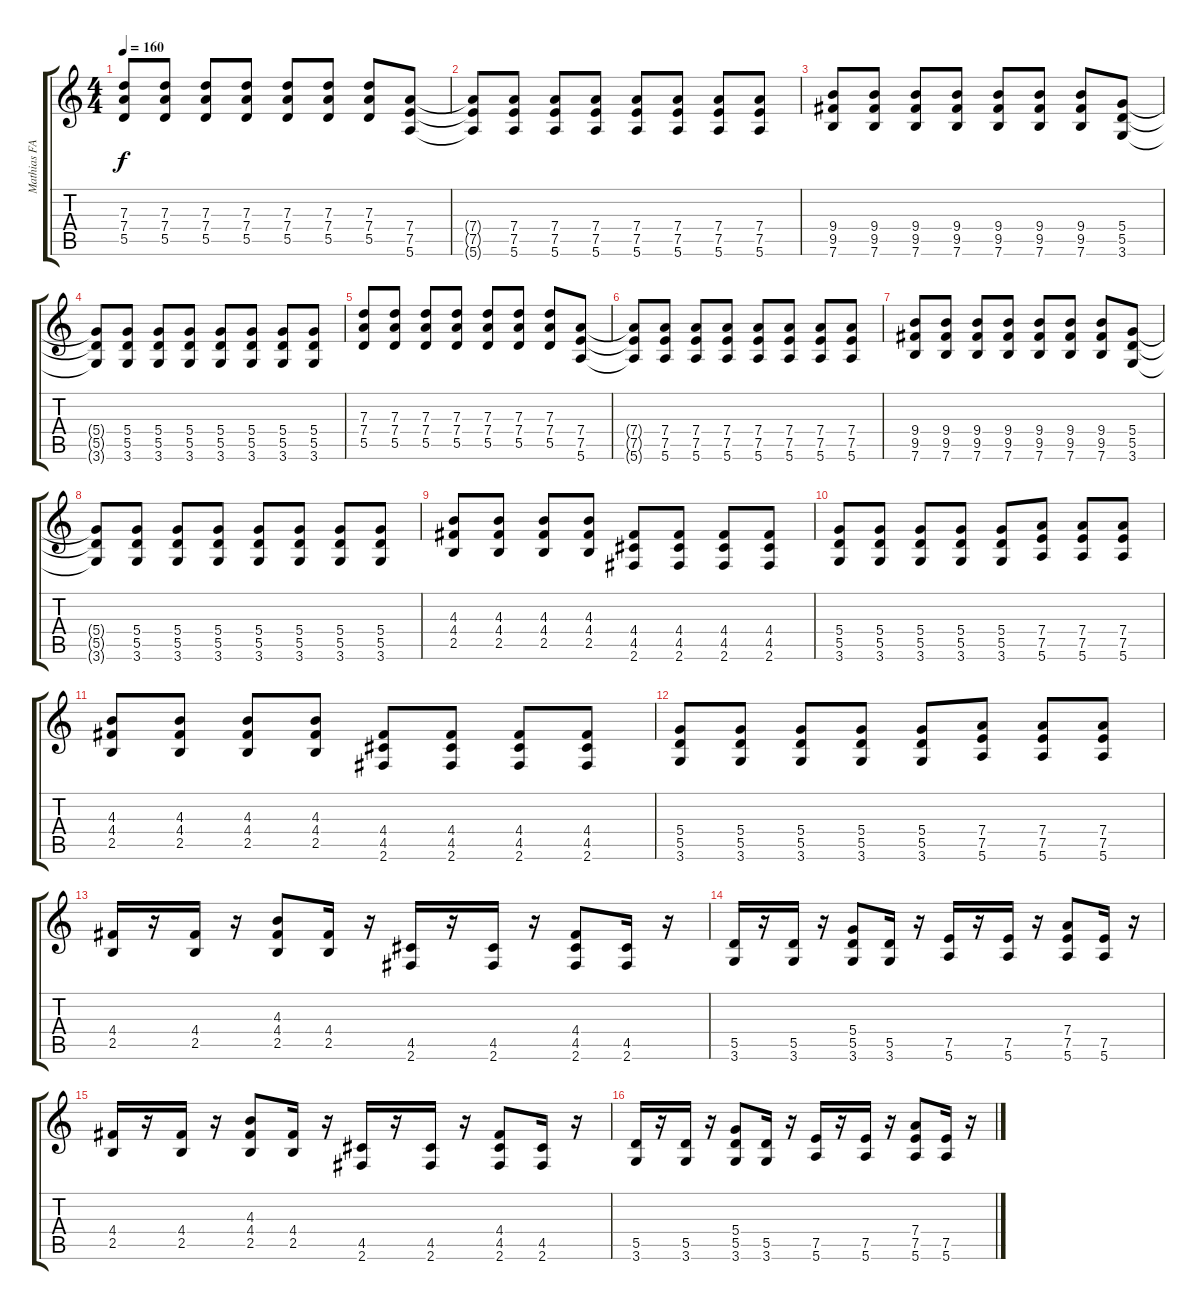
\track ("Mathias FARM" "Mathias FA") {instrument distortionguitar}
\staff {score tabs}
\tuning (E4 B3 G3 D3 A2 E2) {hide}
\ts (4 4)
\tempo 160
\clef g2
\ks c
(7.3 7.4 5.5).8{dy f} (7.3 7.4 5.5).8 (7.3 7.4 5.5).8 (7.3 7.4 5.5).8 (7.3 7.4 5.5).8 (7.3 7.4 5.5).8 (7.3 7.4 5.5).8 (7.4 7.5 5.6).8 |
(7.4{t} 7.5{t} 5.6{t}).8 (7.4 7.5 5.6).8 (7.4 7.5 5.6).8 (7.4 7.5 5.6).8 (7.4 7.5 5.6).8 (7.4 7.5 5.6).8 (7.4 7.5 5.6).8 (7.4 7.5 5.6).8 |
(9.4 9.5 7.6).8 (9.4 9.5 7.6).8 (9.4 9.5 7.6).8 (9.4 9.5 7.6).8 (9.4 9.5 7.6).8 (9.4 9.5 7.6).8 (9.4 9.5 7.6).8 (5.4 5.5 3.6).8 |
(5.4{t} 5.5{t} 3.6{t}).8 (5.4 5.5 3.6).8 (5.4 5.5 3.6).8 (5.4 5.5 3.6).8 (5.4 5.5 3.6).8 (5.4 5.5 3.6).8 (5.4 5.5 3.6).8 (5.4 5.5 3.6).8 |
(7.3 7.4 5.5).8 (7.3 7.4 5.5).8 (7.3 7.4 5.5).8 (7.3 7.4 5.5).8 (7.3 7.4 5.5).8 (7.3 7.4 5.5).8 (7.3 7.4 5.5).8 (7.4 7.5 5.6).8 |
(7.4{t} 7.5{t} 5.6{t}).8 (7.4 7.5 5.6).8 (7.4 7.5 5.6).8 (7.4 7.5 5.6).8 (7.4 7.5 5.6).8 (7.4 7.5 5.6).8 (7.4 7.5 5.6).8 (7.4 7.5 5.6).8 |
(9.4 9.5 7.6).8 (9.4 9.5 7.6).8 (9.4 9.5 7.6).8 (9.4 9.5 7.6).8 (9.4 9.5 7.6).8 (9.4 9.5 7.6).8 (9.4 9.5 7.6).8 (5.4 5.5 3.6).8 |
(5.4{t} 5.5{t} 3.6{t}).8 (5.4 5.5 3.6).8 (5.4 5.5 3.6).8 (5.4 5.5 3.6).8 (5.4 5.5 3.6).8 (5.4 5.5 3.6).8 (5.4 5.5 3.6).8 (5.4 5.5 3.6).8 |
(4.3 4.4 2.5).8 (4.3 4.4 2.5).8 (4.3 4.4 2.5).8 (4.3 4.4 2.5).8 (4.4 4.5 2.6).8 (4.4 4.5 2.6).8 (4.4 4.5 2.6).8 (4.4 4.5 2.6).8 |
(5.4 5.5 3.6).8 (5.4 5.5 3.6).8 (5.4 5.5 3.6).8 (5.4 5.5 3.6).8 (5.4 5.5 3.6).8 (7.4 7.5 5.6).8 (7.4 7.5 5.6).8 (7.4 7.5 5.6).8 |
(4.3 4.4 2.5).8 (4.3 4.4 2.5).8 (4.3 4.4 2.5).8 (4.3 4.4 2.5).8 (4.4 4.5 2.6).8 (4.4 4.5 2.6).8 (4.4 4.5 2.6).8 (4.4 4.5 2.6).8 |
(5.4 5.5 3.6).8 (5.4 5.5 3.6).8 (5.4 5.5 3.6).8 (5.4 5.5 3.6).8 (5.4 5.5 3.6).8 (7.4 7.5 5.6).8 (7.4 7.5 5.6).8 (7.4 7.5 5.6).8 |
(4.4 2.5).16 r.16 (4.4 2.5).16 r.16 (4.3 4.4 2.5).8 (4.4 2.5).16 r.16 (4.5 2.6).16 r.16 (4.5 2.6).16 r.16 (4.4 4.5 2.6).8 (4.5 2.6).16 r.16 |
(5.5 3.6).16 r.16 (5.5 3.6).16 r.16 (5.4 5.5 3.6).8 (5.5 3.6).16 r.16 (7.5 5.6).16 r.16 (7.5 5.6).16 r.16 (7.4 7.5 5.6).8 (7.5 5.6).16 r.16 |
(4.4 2.5).16 r.16 (4.4 2.5).16 r.16 (4.3 4.4 2.5).8 (4.4 2.5).16 r.16 (4.5 2.6).16 r.16 (4.5 2.6).16 r.16 (4.4 4.5 2.6).8 (4.5 2.6).16 r.16 |
(5.5 3.6).16 r.16 (5.5 3.6).16 r.16 (5.4 5.5 3.6).8 (5.5 3.6).16 r.16 (7.5 5.6).16 r.16 (7.5 5.6).16 r.16 (7.4 7.5 5.6).8 (7.5 5.6).16 r.16
